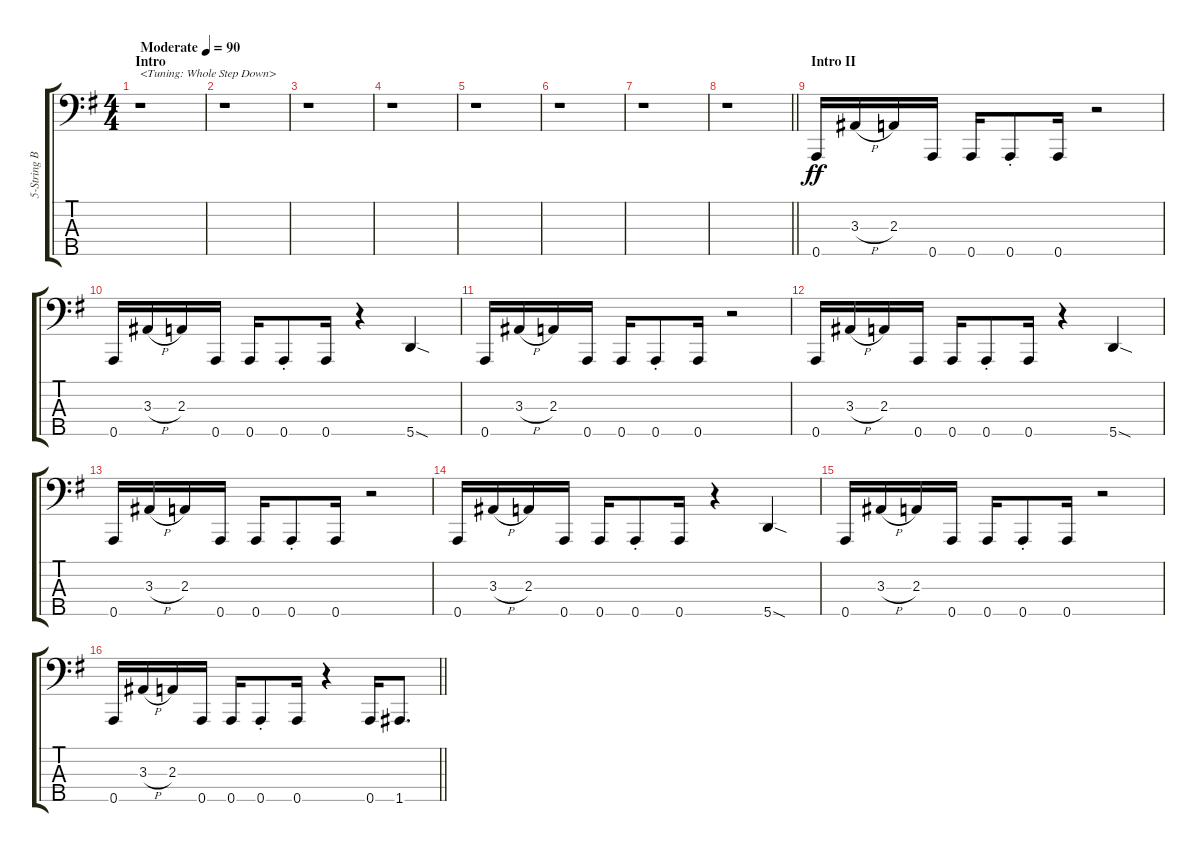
\track ("5-String Bass" "5-String B") {instrument electricbassfinger}
\staff {score tabs}
\tuning (F2 C2 G1 D1 A0) {hide}
\ts (4 4)
\section ("" "Intro")
\tempo (90 "Moderate")
\clef f4
\ks g
r.1{txt "<Tuning: Whole Step Down>" dy ff instrument electricbassfinger} |
r.1 |
r.1 |
r.1 |
r.1 |
r.1 |
r.1 |
\barLineRight lightlight
r.1 |
\section ("" "Intro II")
0.5.16 3.3{h}.16 2.3.16 0.5.16 0.5.16 0.5{st}.8 0.5.16 r.2 |
0.5.16 3.3{h}.16 2.3.16 0.5.16 0.5.16 0.5{st}.8 0.5.16 r.4 5.5{sod}.4 |
0.5.16 3.3{h}.16 2.3.16 0.5.16 0.5.16 0.5{st}.8 0.5.16 r.2 |
0.5.16 3.3{h}.16 2.3.16 0.5.16 0.5.16 0.5{st}.8 0.5.16 r.4 5.5{sod}.4 |
0.5.16 3.3{h}.16 2.3.16 0.5.16 0.5.16 0.5{st}.8 0.5.16 r.2 |
0.5.16 3.3{h}.16 2.3.16 0.5.16 0.5.16 0.5{st}.8 0.5.16 r.4 5.5{sod}.4 |
0.5.16 3.3{h}.16 2.3.16 0.5.16 0.5.16 0.5{st}.8 0.5.16 r.2 |
\barLineRight lightlight
0.5.16 3.3{h}.16 2.3.16 0.5.16 0.5.16 0.5{st}.8 0.5.16 r.4 0.5.16 1.5.8{d}
